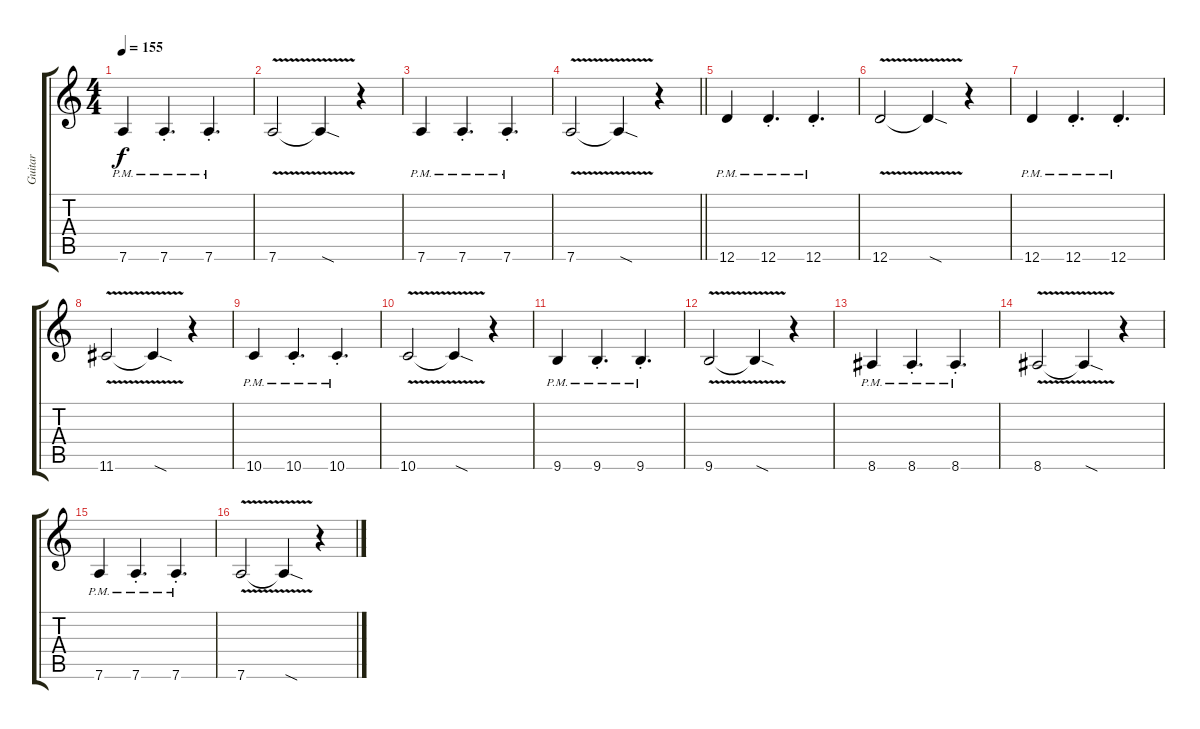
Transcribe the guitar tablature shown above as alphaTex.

\track ("Guitar" "Guitar") {mute instrument distortionguitar}
\staff {score tabs}
\tuning (E4 B3 G3 D3 A2 D2) {hide}
\ts (4 4)
\tempo 155
\clef g2
\ks c
7.6{pm}.4{dy f} 7.6{pm st}.4{d} 7.6{pm st}.4{d} |
7.6{v}.2 7.6{sod t}.4 r.4 |
7.6{pm}.4 7.6{pm st}.4{d} 7.6{pm st}.4{d} |
\barLineRight lightlight
7.6{v}.2 7.6{sod t}.4 r.4 |
\section ("" "")
12.6{pm}.4 12.6{pm st}.4{d} 12.6{pm st}.4{d} |
12.6{v}.2 12.6{sod t}.4 r.4 |
12.6{pm}.4 12.6{pm st}.4{d} 12.6{pm st}.4{d} |
11.6{v}.2 11.6{sod t}.4 r.4 |
10.6{pm}.4 10.6{pm st}.4{d} 10.6{pm st}.4{d} |
10.6{v}.2 10.6{sod t}.4 r.4 |
9.6{pm}.4 9.6{pm st}.4{d} 9.6{pm st}.4{d} |
9.6{v}.2 9.6{sod t}.4 r.4 |
8.6{pm}.4 8.6{pm st}.4{d} 8.6{pm st}.4{d} |
8.6{v}.2 8.6{sod t}.4 r.4 |
7.6{pm}.4 7.6{pm st}.4{d} 7.6{pm st}.4{d} |
7.6{v}.2 7.6{sod t}.4 r.4
